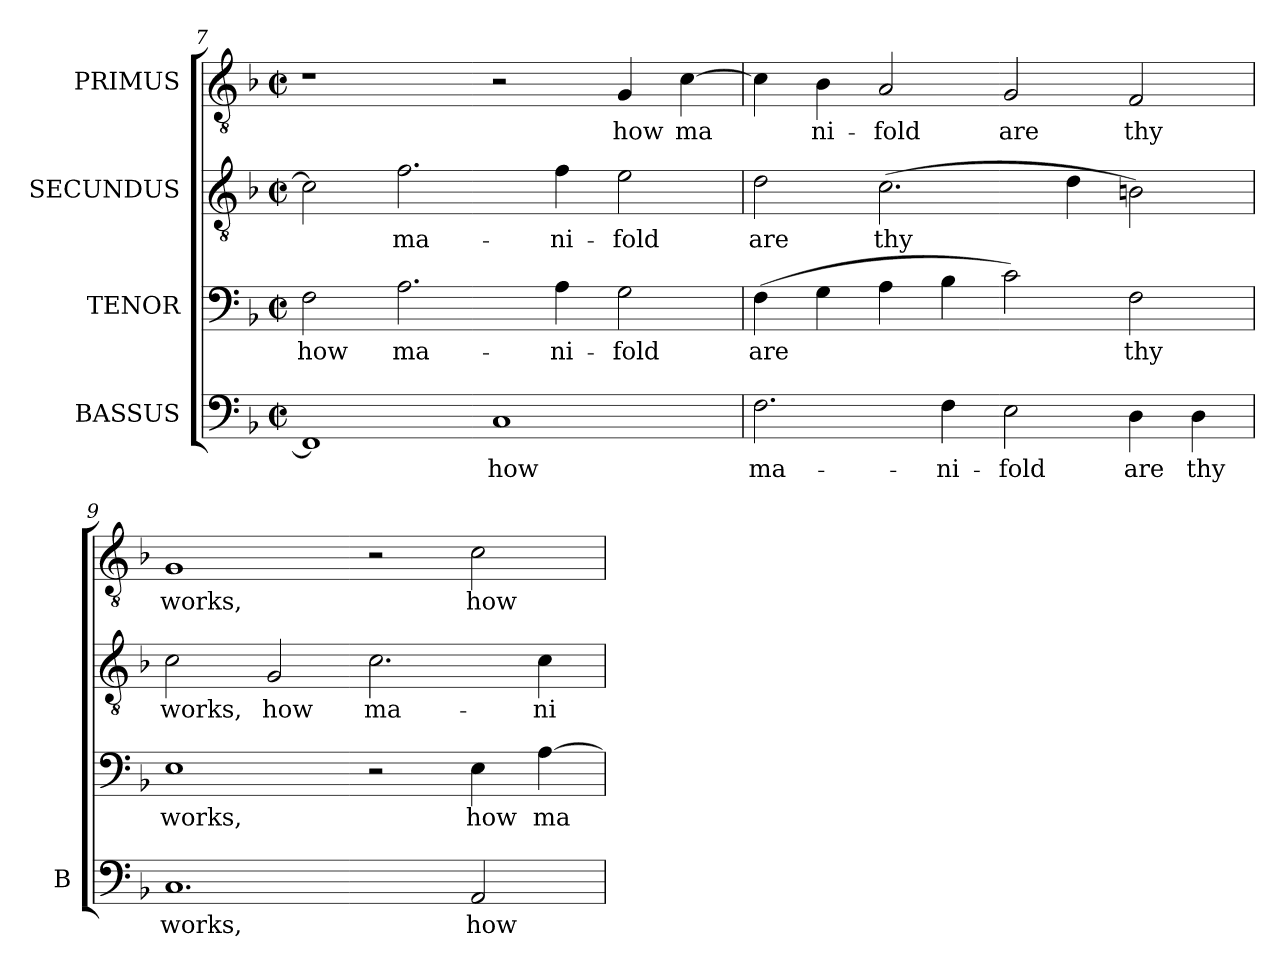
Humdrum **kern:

**kern	**text	**kern	**text	**kern	**text	**kern	**text
*part4	*part4	*part3	*part3	*part2	*part2	*part1	*part1
*staff4	*staff4	*staff3	*staff3	*staff2	*staff2	*staff1	*staff1
*I"BASSUS	*	*I"TENOR	*	*I"SECUNDUS	*	*I"PRIMUS	*
*I'B	*	*	*	*	*	*	*
*clefF4	*	*clefF4	*	*clefGv2	*	*clefGv2	*
*k[b-]	*	*k[b-]	*	*k[b-]	*	*k[b-]	*
*F:	*	*F:	*	*F:	*	*F:	*
*M2/2	*	*M2/2	*	*M2/2	*	*M2/2	*
*met(c|)	*	*met(c|)	*	*met(c|)	*	*met(c|)	*
=7	=7	=7	=7	=7	=7	=7	=7
!	!LO:LY:b:cj	!	!LO:LY:b:cj	!	!LO:LY:b:cj	!	!
1FF]	.	2F\	how	2c\]	.	1r	.
!	!	!	!LO:LY:b:cj	!	!LO:LY:b:cj	!	!
.	.	2.A\	ma-	2.f\	ma-	.	.
!	!LO:LY:b:cj	!	!	!	!	!	!
1C	how	.	.	.	.	2r	.
!	!	!	!LO:LY:b:cj	!	!LO:LY:b:cj	!	!
.	.	4A\	-ni-	4f\	-ni-	.	.
!	!	!	!LO:LY:b:cj	!	!LO:LY:b:cj	!	!LO:LY:b:rj
.	.	2G\	-fold	2e\	-fold	4G/	how
!	!	!	!	!	!	!	!LO:LY:b:rj
.	.	.	.	.	.	[>4c\	ma-
=8	=8	=8	=8	=8	=8	=8	=8
!	!LO:LY:b:cj	!	!LO:LY:b:cj	!	!LO:LY:b:cj	!	!LO:LY:b:rj
2.F\	ma-	(>4F\	are	2d\	are	4c\]	--
!	!	!	!LO:LY:b:cj	!	!	!	!LO:LY:b:rj
.	.	4G\	.	.	.	4B-\	-ni-
!	!	!	!LO:LY:b:cj	!	!LO:LY:b:cj	!	!LO:LY:b:rj
.	.	4A\	.	(>2.c\	thy	2A/	-fold
!	!LO:LY:b:cj	!	!LO:LY:b:cj	!	!	!	!
4F\	-ni-	4B-\	.	.	.	.	.
!	!LO:LY:b:cj	!	!LO:LY:b:cj	!	!	!	!LO:LY:b:rj
2E\	-fold	2c\)	.	.	.	2G/	are
!	!	!	!	!	!LO:LY:b:cj	!	!
.	.	.	.	4d\	.	.	.
!	!LO:LY:b:cj	!	!LO:LY:b:cj	!	!LO:LY:b:cj	!	!LO:LY:b:rj
4D\	are	2F\	thy	2Bn\)	.	2F/	thy
!	!LO:LY:b:cj	!	!	!	!	!	!
4D\	thy	.	.	.	.	.	.
!!LO:PB:g=z
=9	=9	=9	=9	=9	=9	=9	=9
!	!LO:LY:b:cj	!	!LO:LY:b:cj	!	!LO:LY:b:cj	!	!LO:LY:b:rj
1.C	works,	1E	works,	2c\	works,	1G	works,
!	!	!	!	!	!LO:LY:b:cj	!	!
.	.	.	.	2G/	how	.	.
!	!	!	!	!	!LO:LY:b:cj	!	!
.	.	2r	.	2.c\	ma-	2r	.
!	!LO:LY:b:cj	!	!LO:LY:b:cj	!	!	!	!LO:LY:b:rj
2AA/	how	4E\	how	.	.	2c\	how
!	!	!	!LO:LY:b:cj	!	!LO:LY:b:cj	!	!
.	.	[>4A\	ma-	4c\	-ni-	.	.
=	=	=	=	=	=	=	=
*-	*-	*-	*-	*-	*-	*-	*-
